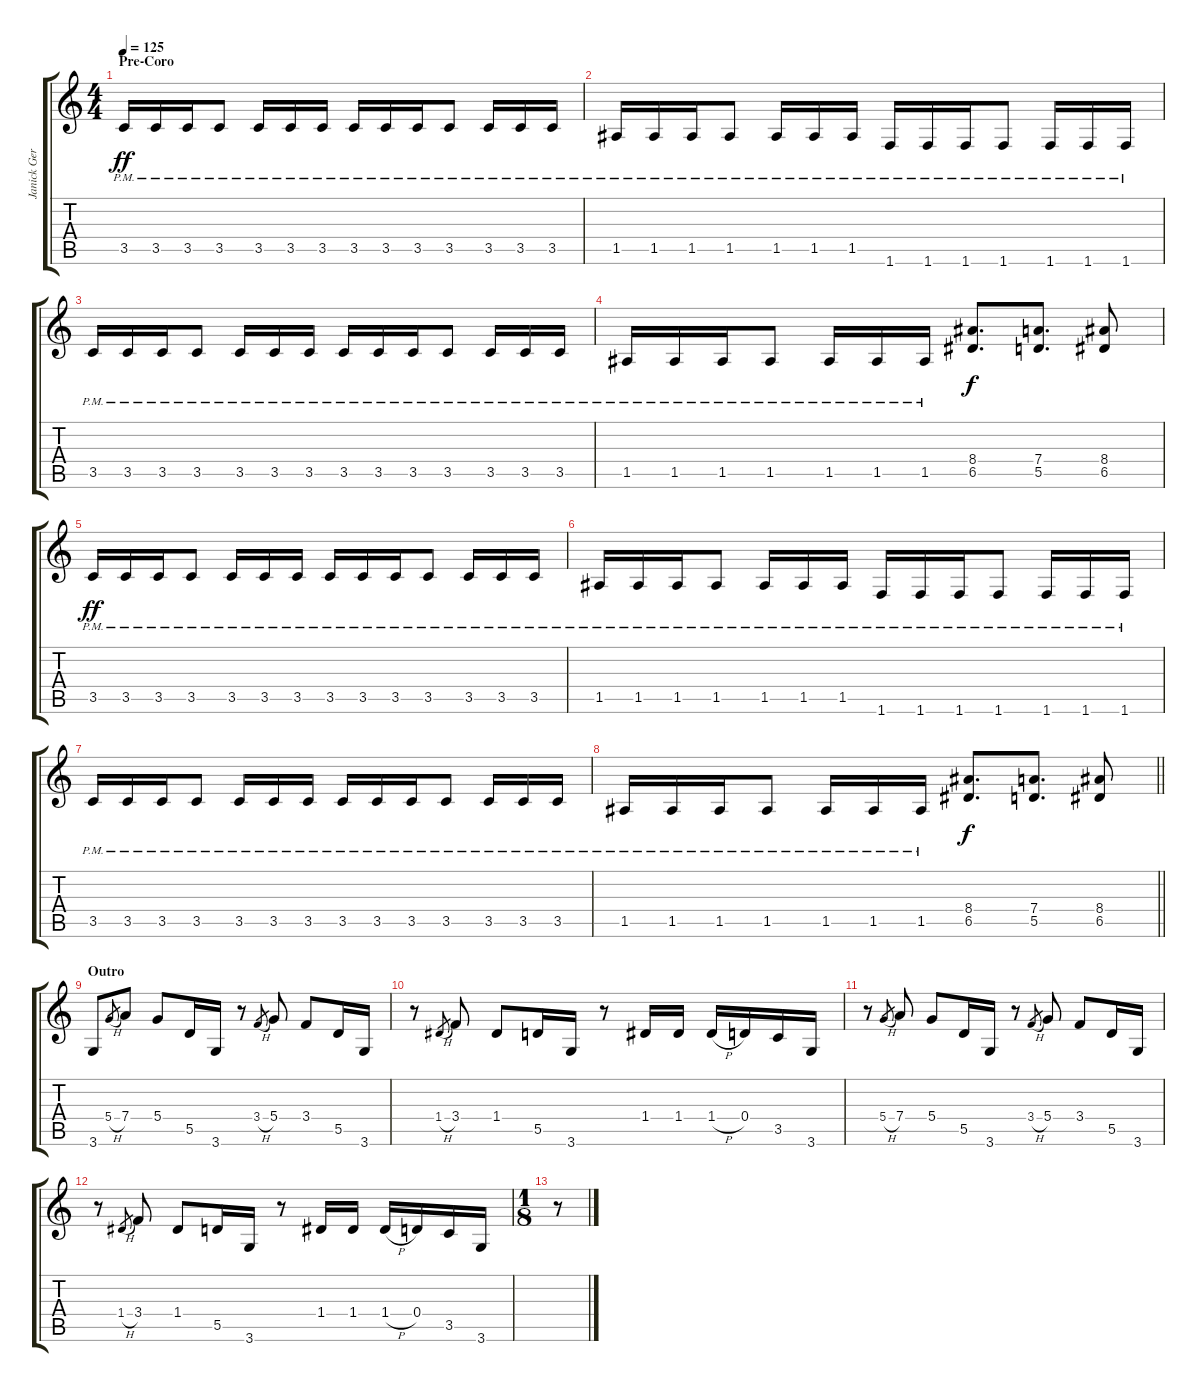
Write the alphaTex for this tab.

\track ("Janick Gers" "Janick Ger") {instrument distortionguitar}
\staff {score tabs}
\tuning (E4 B3 G3 D3 A2 E2) {hide}
\ts (4 4)
\section ("" "Pre-Coro")
\tempo 125
\clef g2
\ks c
3.5{pm}.16{dy ff} 3.5{pm}.16 3.5{pm}.16 3.5{pm}.8 3.5{pm}.16 3.5{pm}.16 3.5{pm}.16 3.5{pm}.16 3.5{pm}.16 3.5{pm}.16 3.5{pm}.8 3.5{pm}.16 3.5{pm}.16 3.5{pm}.16 |
1.5{pm}.16 1.5{pm}.16 1.5{pm}.16 1.5{pm}.8 1.5{pm}.16 1.5{pm}.16 1.5{pm}.16 1.6{pm}.16 1.6{pm}.16 1.6{pm}.16 1.6{pm}.8 1.6{pm}.16 1.6{pm}.16 1.6{pm}.16 |
3.5{pm}.16 3.5{pm}.16 3.5{pm}.16 3.5{pm}.8 3.5{pm}.16 3.5{pm}.16 3.5{pm}.16 3.5{pm}.16 3.5{pm}.16 3.5{pm}.16 3.5{pm}.8 3.5{pm}.16 3.5{pm}.16 3.5{pm}.16 |
1.5{pm}.16 1.5{pm}.16 1.5{pm}.16 1.5{pm}.8 1.5{pm}.16 1.5{pm}.16 1.5{pm}.16 (8.4 6.5).8{d dy f} (7.4 5.5).8{d} (8.4 6.5).8 |
3.5{pm}.16{dy ff} 3.5{pm}.16 3.5{pm}.16 3.5{pm}.8 3.5{pm}.16 3.5{pm}.16 3.5{pm}.16 3.5{pm}.16 3.5{pm}.16 3.5{pm}.16 3.5{pm}.8 3.5{pm}.16 3.5{pm}.16 3.5{pm}.16 |
1.5{pm}.16 1.5{pm}.16 1.5{pm}.16 1.5{pm}.8 1.5{pm}.16 1.5{pm}.16 1.5{pm}.16 1.6{pm}.16 1.6{pm}.16 1.6{pm}.16 1.6{pm}.8 1.6{pm}.16 1.6{pm}.16 1.6{pm}.16 |
3.5{pm}.16 3.5{pm}.16 3.5{pm}.16 3.5{pm}.8 3.5{pm}.16 3.5{pm}.16 3.5{pm}.16 3.5{pm}.16 3.5{pm}.16 3.5{pm}.16 3.5{pm}.8 3.5{pm}.16 3.5{pm}.16 3.5{pm}.16 |
\barLineRight lightlight
1.5{pm}.16 1.5{pm}.16 1.5{pm}.16 1.5{pm}.8 1.5{pm}.16 1.5{pm}.16 1.5{pm}.16 (8.4 6.5).8{d dy f} (7.4 5.5).8{d} (8.4 6.5).8 |
\section ("" "Outro")
3.6.8 5.4{h}.8{gr} 7.4.8 5.4.8 5.5.16 3.6.16 r.8 3.4{h}.8{gr} 5.4.8 3.4.8 5.5.16 3.6.16 |
r.8 1.4{h}.8{gr} 3.4.8 1.4.8 5.5.16 3.6.16 r.8 1.4.16 1.4.16 1.4{h}.16 0.4.16 3.5.16 3.6.16 |
r.8 5.4{h}.8{gr} 7.4.8 5.4.8 5.5.16 3.6.16 r.8 3.4{h}.8{gr} 5.4.8 3.4.8 5.5.16 3.6.16 |
r.8 1.4{h}.8{gr} 3.4.8 1.4.8 5.5.16 3.6.16 r.8 1.4.16 1.4.16 1.4{h}.16 0.4.16 3.5.16 3.6.16 |
\ts (1 8)
r.8
